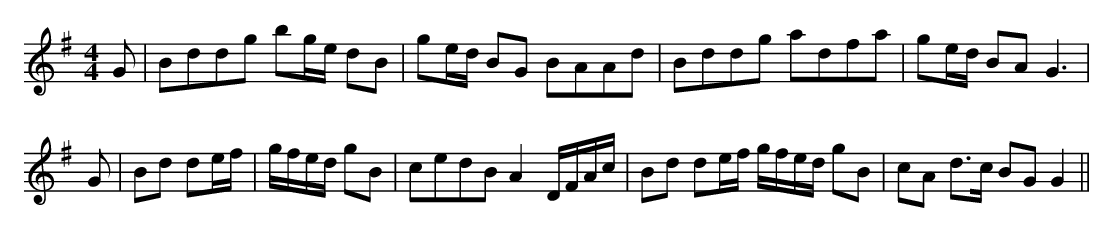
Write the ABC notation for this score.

X:1
M:4/4
K:G
G|Bddg bg/e/ dB|ge/d/ BG BAAd|Bddg adfa|ge/d/ BA G3|
G|Bd de/f/|g/f/e/d/ gB|cedB A2D/F/A/c/|Bd de/f/ g/f/e/d/ gB|cA d3/2c/ BGG2||
